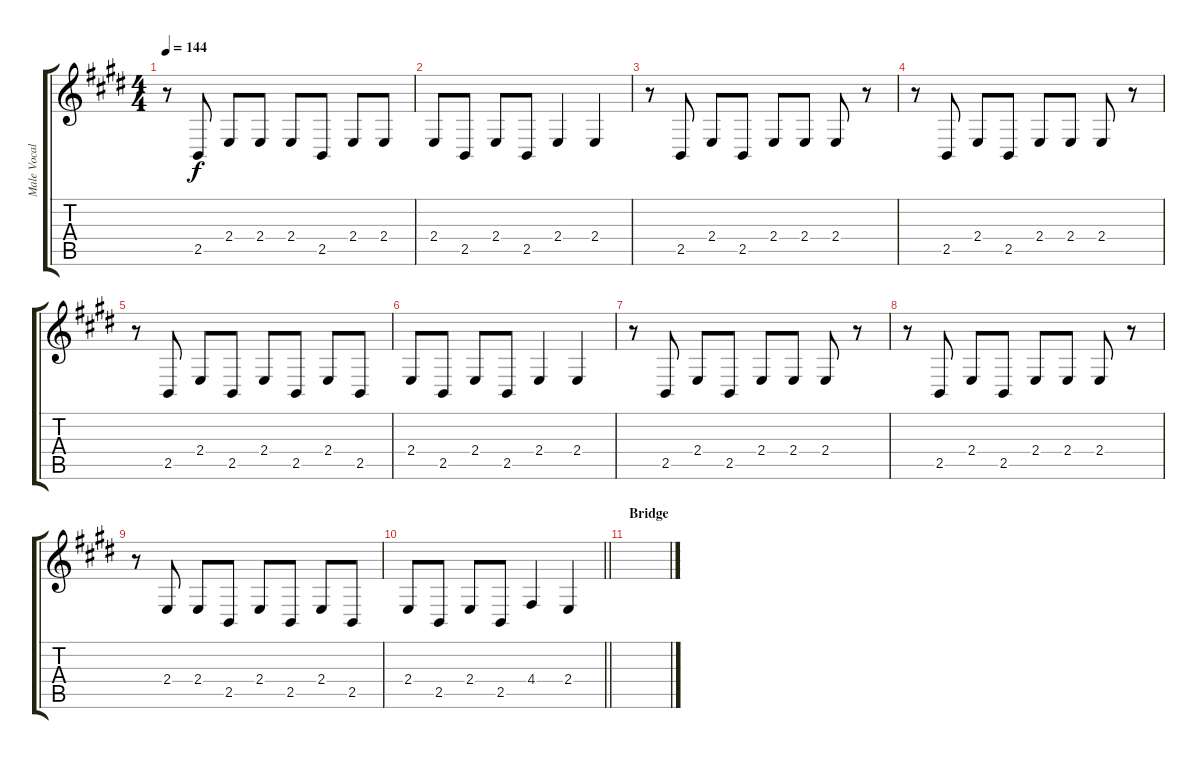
\track ("Male Vocals" "Male Vocal") {instrument lead3calliope}
\staff {score tabs}
\tuning (E4 B3 G3 D3 A2 E2) {hide}
\ts (4 4)
\tempo 144
\clef g2
\ks e
r.8{dy f} 2.5.8 2.4.8 2.4.8 2.4.8 2.5.8 2.4.8 2.4.8 |
2.4.8 2.5.8 2.4.8 2.5.8 2.4.4 2.4.4 |
r.8 2.5.8 2.4.8 2.5.8 2.4.8 2.4.8 2.4.8 r.8 |
r.8 2.5.8 2.4.8 2.5.8 2.4.8 2.4.8 2.4.8 r.8 |
r.8 2.5.8 2.4.8 2.5.8 2.4.8 2.5.8 2.4.8 2.5.8 |
2.4.8 2.5.8 2.4.8 2.5.8 2.4.4 2.4.4 |
r.8 2.5.8 2.4.8 2.5.8 2.4.8 2.4.8 2.4.8 r.8 |
r.8 2.5.8 2.4.8 2.5.8 2.4.8 2.4.8 2.4.8 r.8 |
r.8 2.4.8 2.4.8 2.5.8 2.4.8 2.5.8 2.4.8 2.5.8 |
\barLineRight lightlight
2.4.8 2.5.8 2.4.8 2.5.8 4.4.4 2.4.4 |
\section ("" "Bridge")
